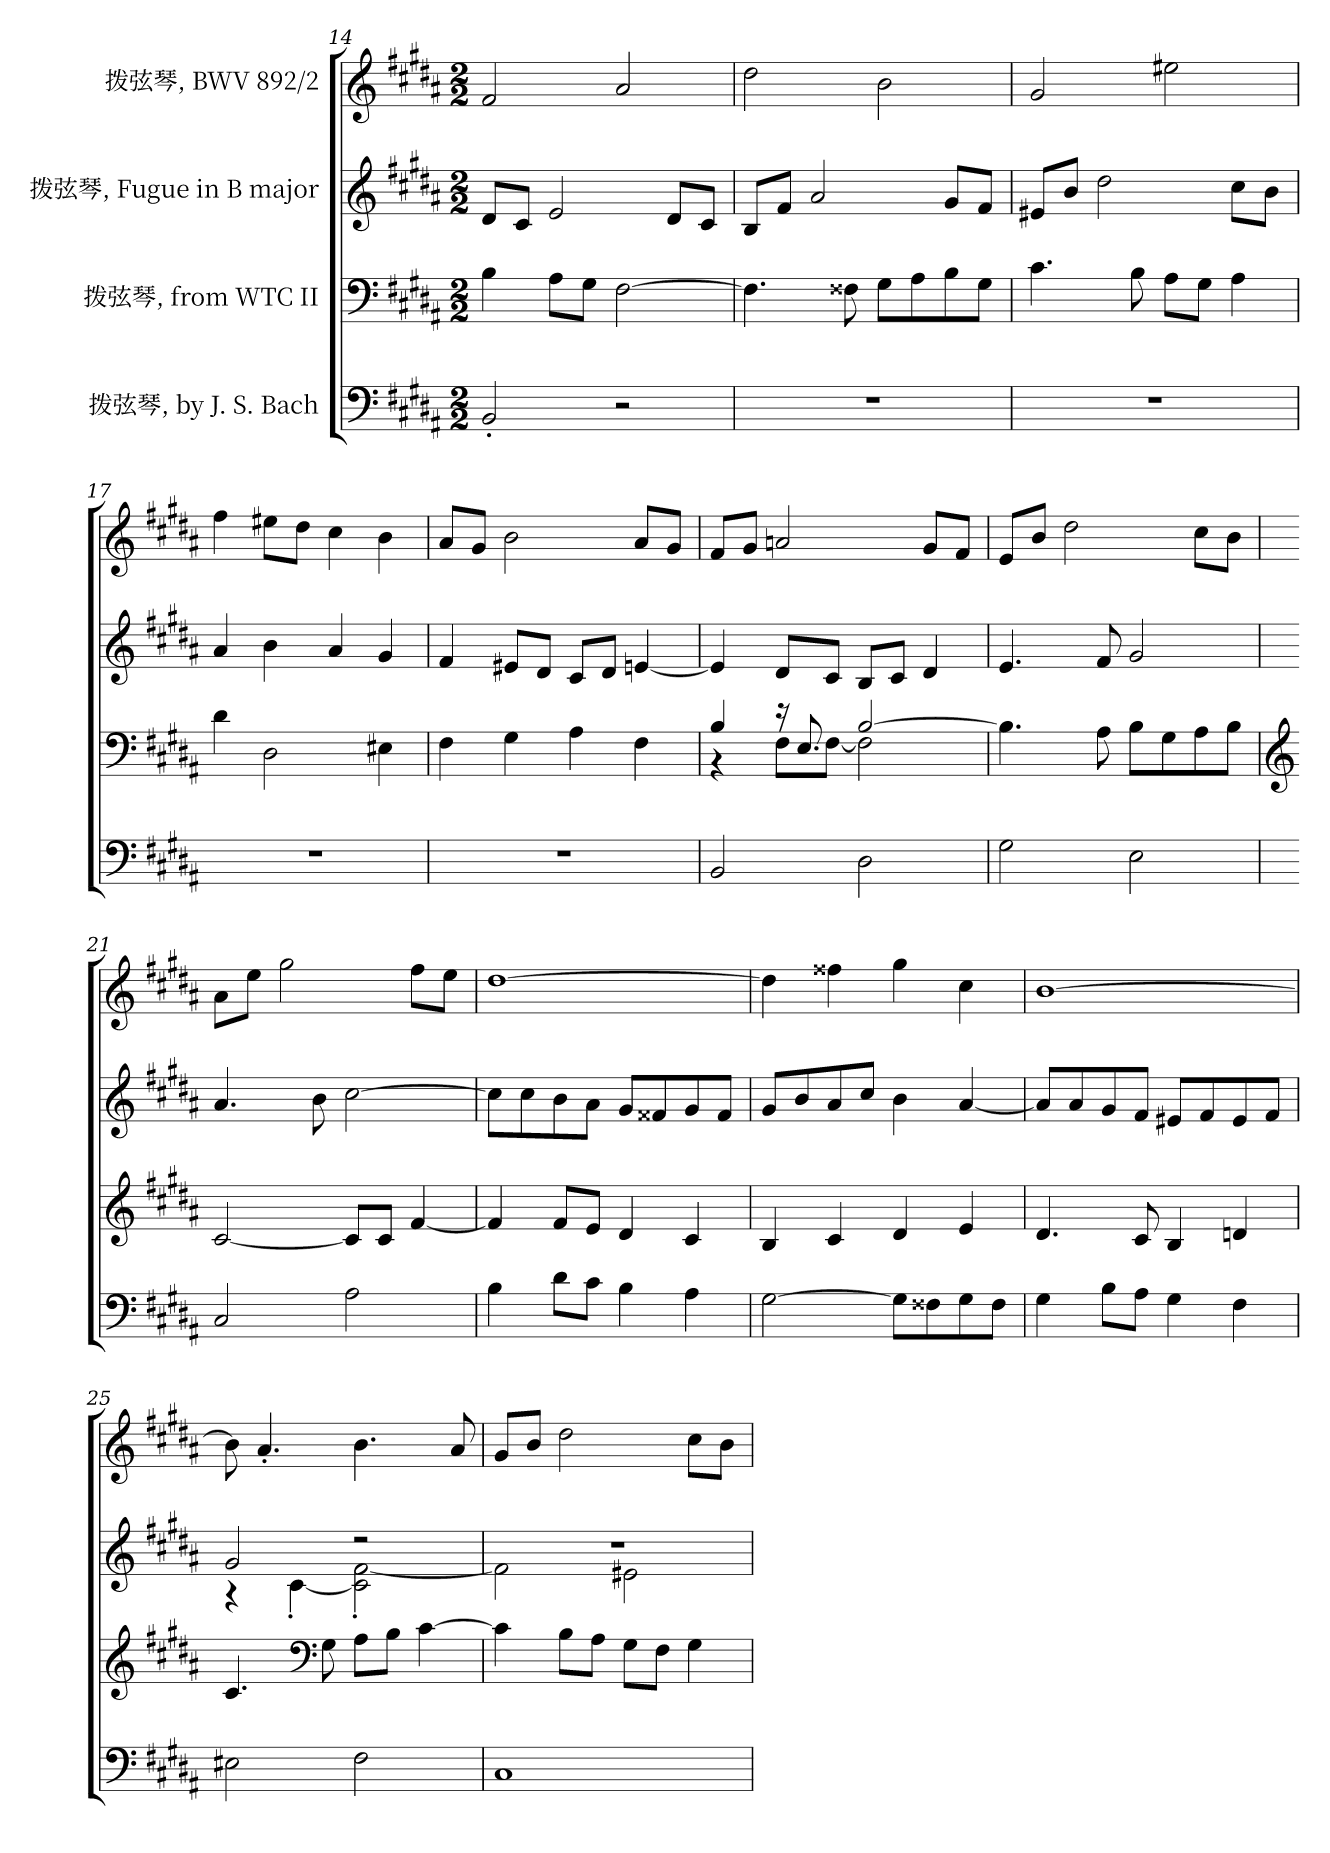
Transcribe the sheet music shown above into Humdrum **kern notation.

**kern	**kern	**kern	**kern
*part4	*part3	*part2	*part1
*staff4	*staff3	*staff2	*staff1
*I"拨弦琴, by J. S. Bach	*I"拨弦琴, from WTC II	*I"拨弦琴, Fugue in B major	*I"拨弦琴, BWV 892/2
*clefF4	*clefF4	*clefG2	*clefG2
*k[f#c#g#d#a#]	*k[f#c#g#d#a#]	*k[f#c#g#d#a#]	*k[f#c#g#d#a#]
*M2/2	*M2/2	*M2/2	*M2/2
=14	=14	=14	=14
2BB'/	4B\	8d#/L	2f#/
.	.	8c#/J	.
.	8A#\L	2e/	.
.	8G#\J	.	.
2r	[2F#\	.	2a#/
.	.	8d#/L	.
.	.	8c#/J	.
=15	=15	=15	=15
1r	4.F#\]	8B/L	2dd#\
.	.	8f#/J	.
.	.	2a#/	.
.	8F##X\	.	.
.	8G#\L	.	2b\
.	8A#\	.	.
.	8B\	8g#/L	.
.	8G#\J	8f#/J	.
!!LO:PB:g=z
=16	=16	=16	=16
1r	4.c#\	8e#X/L	2g#/
.	.	8b/J	.
.	.	2dd#\	.
.	8B\	.	.
.	8A#\L	.	2ee#X\
.	8G#\J	.	.
.	4A#\	8cc#\L	.
.	.	8b\J	.
=17	=17	=17	=17
1r	4d#\	4a#/	4ff#\
.	2D#\	4b\	8ee#X\L
.	.	.	8dd#\J
.	.	4a#/	4cc#\
.	4E#X\	4g#/	4b\
=18	=18	=18	=18
1r	4F#\	4f#/	8a#/L
.	.	.	8g#/J
.	4G#\	8e#X/L	2b\
.	.	8d#/J	.
.	4A#\	8c#/L	.
.	.	8d#/J	.
.	4F#\	[4en/	8a#/L
.	.	.	8g#/J
=19	=19	=19	=19
*	*^	*	*
2BB/	4B/	4r	4e/]	8f#/L
.	.	.	.	8g#/J
.	16r	8F#\L	8d#/L	2an/
.	8.E/	.	.	.
.	.	[8F#\J	8c#/J	.
2D#\	[2B/	2F#\]	8B/L	.
.	.	.	8c#/J	.
.	.	.	4d#/	8g#/L
.	.	.	.	8f#/J
*	*v	*v	*	*
!!LO:LB:g=z
=20	=20	=20	=20
2G#\	4.B\]	4.e/	8e/L
.	.	.	8b/J
.	.	.	2dd#\
.	8A#\	8f#/	.
2E\	8B\L	2g#/	.
.	8G#\	.	.
.	8A#\	.	8cc#\L
.	8B\J	.	8b\J
=21	=21	=21	=21
*	*clefG2	*	*
2C#/	[2c#/	4.a#/	8a#\L
.	.	.	8ee\J
.	.	.	2gg#\
.	.	8b\	.
2A#\	8c#/L]	[2cc#\	.
.	8c#/J	.	.
.	[4f#/	.	8ff#\L
.	.	.	8ee\J
=22	=22	=22	=22
4B\	4f#/]	8cc#\L]	[1dd#
.	.	8cc#\	.
8d#\L	8f#/L	8b\	.
8c#\J	8e/J	8a#\J	.
4B\	4d#/	8g#/L	.
.	.	8f##X/	.
4A#\	4c#/	8g#/	.
.	.	8f##/J	.
=23	=23	=23	=23
[2G#\	4B/	8g#/L	4dd#\]
.	.	8b/	.
.	4c#/	8a#/	4ff##X\
.	.	8cc#/J	.
8G#\L]	4d#/	4b\	4gg#\
8F##X\	.	.	.
8G#\	4e/	[4a#/	4cc#\
8F##\J	.	.	.
!!LO:LB:g=z
=24	=24	=24	=24
4G#\	4.d#/	8a#/L]	[1b
.	.	8a#/	.
8B\L	.	8g#/	.
8A#\J	8c#/	8f#/J	.
4G#\	4B/	8e#X/L	.
.	.	8f#/	.
4F#\	4dn/	8e#/	.
.	.	8f#/J	.
=25	=25	=25	=25
*	*	*^	*
2E#X\	4.c#/	2g#/	4r	8b\]
.	.	.	.	4.a#'/
.	.	.	[4c#'\	.
*	*clefF4	*	*	*
.	8G#\	.	.	.
2F#\	8A#\L	2r	2c#\]' [2f#\'	4.b\
.	8B\J	.	.	.
.	[4c#\	.	.	.
.	.	.	.	8a#/
=26	=26	=26	=26	=26
1C#	4c#\]	1r	2f#\]	8g#/L
.	.	.	.	8b/J
.	8B\L	.	.	2dd#\
.	8A#\J	.	.	.
.	8G#\L	.	2e#X\	.
.	8F#\J	.	.	.
.	4G#\	.	.	8cc#\L
.	.	.	.	8b\J
*	*	*v	*v	*
=	=	=	=
*-	*-	*-	*-
